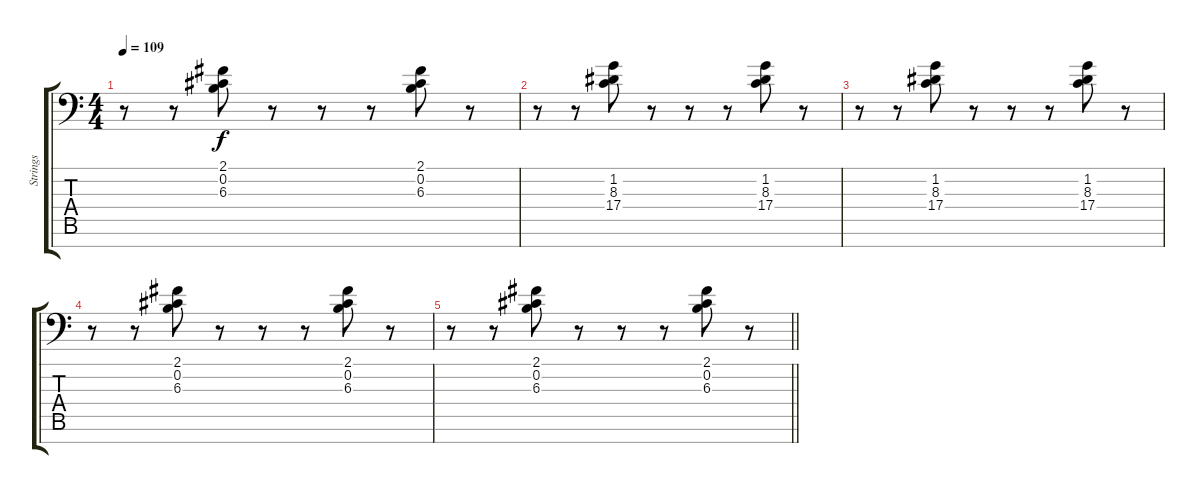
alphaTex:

\track ("Strings" "Strings") {instrument stringensemble1}
\staff {score tabs}
\tuning (E4 B3 G3 D3 A2 E2 A1) {hide}
\ts (4 4)
\tempo 109
\clef f4
\ks c
r.8{dy f} r.8 (2.1 0.2 6.3).8 r.8 r.8 r.8 (2.1 0.2 6.3).8 r.8 |
r.8 r.8 (1.2 8.3 17.4).8 r.8 r.8 r.8 (1.2 8.3 17.4).8 r.8 |
r.8 r.8 (1.2 8.3 17.4).8 r.8 r.8 r.8 (1.2 8.3 17.4).8 r.8 |
r.8 r.8 (2.1 0.2 6.3).8 r.8 r.8 r.8 (2.1 0.2 6.3).8 r.8 |
\barLineRight lightlight
r.8 r.8 (2.1 0.2 6.3).8 r.8 r.8 r.8 (2.1 0.2 6.3).8 r.8
